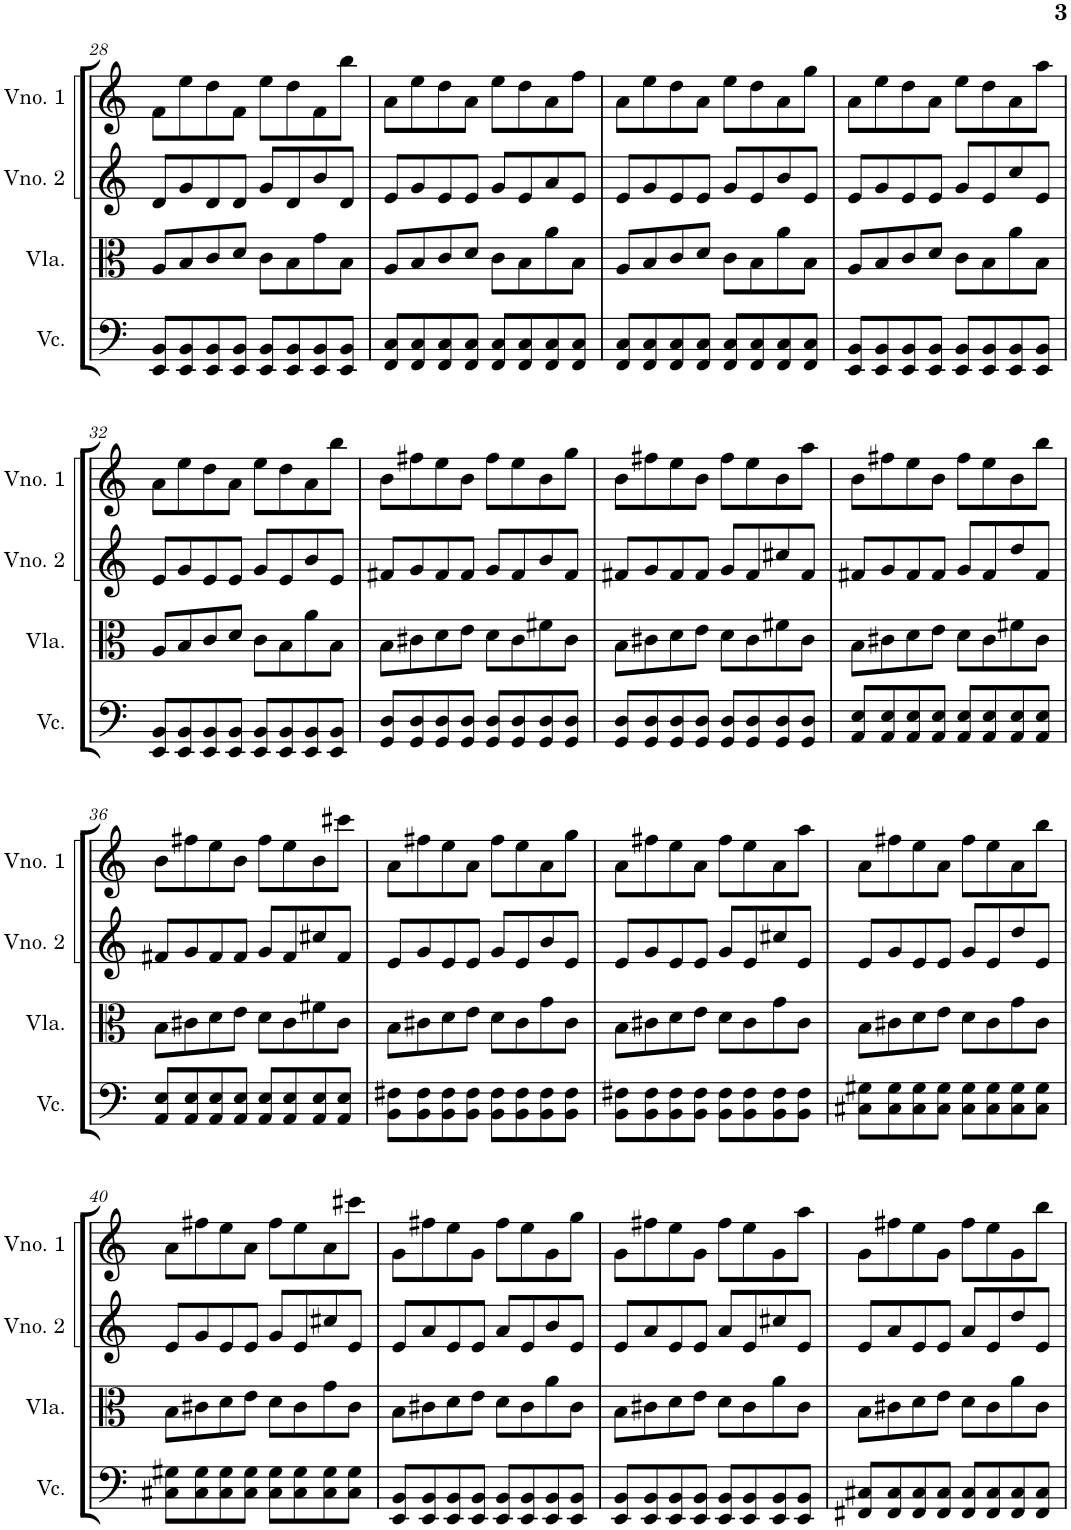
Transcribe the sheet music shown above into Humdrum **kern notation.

**kern	**kern	**kern	**kern
*part4	*part3	*part2	*part1
*staff4	*staff3	*staff2	*staff1
*I"Violoncelo	*I"Viola	*I"Violino 2	*I"Violino 1
*I'Vc.	*I'Vla.	*I'Vno. 2	*I'Vno. 1
!!LO:PB:g=z
*clefF4	*clefC3	*clefG2	*clefG2
*k[]	*k[]	*k[]	*k[]
*M2/2	*M2/2	*M2/2	*M2/2
*met(c|)	*met(c|)	*met(c|)	*met(c|)
=28	=28	=28	=28
8EE/ 8BB/L	8A/L	8d/L	8f\L
8EE/ 8BB/	8B/	8g/	8ee\
8EE/ 8BB/	8c/	8d/	8dd\
8EE/ 8BB/J	8d/J	8d/J	8f\J
8EE/ 8BB/L	8c\L	8g/L	8ee\L
8EE/ 8BB/	8B\	8d/	8dd\
8EE/ 8BB/	8g\	8b/	8f\
8EE/ 8BB/J	8B\J	8d/J	8bb\J
=29	=29	=29	=29
8FF/ 8C/L	8A/L	8e/L	8a\L
8FF/ 8C/	8B/	8g/	8ee\
8FF/ 8C/	8c/	8e/	8dd\
8FF/ 8C/J	8d/J	8e/J	8a\J
8FF/ 8C/L	8c\L	8g/L	8ee\L
8FF/ 8C/	8B\	8e/	8dd\
8FF/ 8C/	8a\	8a/	8a\
8FF/ 8C/J	8B\J	8e/J	8ff\J
=30	=30	=30	=30
8FF/ 8C/L	8A/L	8e/L	8a\L
8FF/ 8C/	8B/	8g/	8ee\
8FF/ 8C/	8c/	8e/	8dd\
8FF/ 8C/J	8d/J	8e/J	8a\J
8FF/ 8C/L	8c\L	8g/L	8ee\L
8FF/ 8C/	8B\	8e/	8dd\
8FF/ 8C/	8a\	8b/	8a\
8FF/ 8C/J	8B\J	8e/J	8gg\J
=31	=31	=31	=31
8EE/ 8BB/L	8A/L	8e/L	8a\L
8EE/ 8BB/	8B/	8g/	8ee\
8EE/ 8BB/	8c/	8e/	8dd\
8EE/ 8BB/J	8d/J	8e/J	8a\J
8EE/ 8BB/L	8c\L	8g/L	8ee\L
8EE/ 8BB/	8B\	8e/	8dd\
8EE/ 8BB/	8a\	8cc/	8a\
8EE/ 8BB/J	8B\J	8e/J	8aa\J
!!LO:LB:g=z
=32	=32	=32	=32
8EE/ 8BB/L	8A/L	8e/L	8a\L
8EE/ 8BB/	8B/	8g/	8ee\
8EE/ 8BB/	8c/	8e/	8dd\
8EE/ 8BB/J	8d/J	8e/J	8a\J
8EE/ 8BB/L	8c\L	8g/L	8ee\L
8EE/ 8BB/	8B\	8e/	8dd\
8EE/ 8BB/	8a\	8b/	8a\
8EE/ 8BB/J	8B\J	8e/J	8bb\J
=33	=33	=33	=33
8GG/ 8D/L	8B\L	8f#X/L	8b\L
8GG/ 8D/	8c#X\	8g/	8ff#X\
8GG/ 8D/	8d\	8f#/	8ee\
8GG/ 8D/J	8e\J	8f#/J	8b\J
8GG/ 8D/L	8d\L	8g/L	8ff#\L
8GG/ 8D/	8c#\	8f#/	8ee\
8GG/ 8D/	8f#X\	8b/	8b\
8GG/ 8D/J	8c#\J	8f#/J	8gg\J
=34	=34	=34	=34
8GG/ 8D/L	8B\L	8f#X/L	8b\L
8GG/ 8D/	8c#X\	8g/	8ff#X\
8GG/ 8D/	8d\	8f#/	8ee\
8GG/ 8D/J	8e\J	8f#/J	8b\J
8GG/ 8D/L	8d\L	8g/L	8ff#\L
8GG/ 8D/	8c#\	8f#/	8ee\
8GG/ 8D/	8f#X\	8cc#X/	8b\
8GG/ 8D/J	8c#\J	8f#/J	8aa\J
=35	=35	=35	=35
8AA/ 8E/L	8B\L	8f#X/L	8b\L
8AA/ 8E/	8c#X\	8g/	8ff#X\
8AA/ 8E/	8d\	8f#/	8ee\
8AA/ 8E/J	8e\J	8f#/J	8b\J
8AA/ 8E/L	8d\L	8g/L	8ff#\L
8AA/ 8E/	8c#\	8f#/	8ee\
8AA/ 8E/	8f#X\	8dd/	8b\
8AA/ 8E/J	8c#\J	8f#/J	8bb\J
!!LO:LB:g=z
=36	=36	=36	=36
8AA/ 8E/L	8B\L	8f#X/L	8b\L
8AA/ 8E/	8c#X\	8g/	8ff#X\
8AA/ 8E/	8d\	8f#/	8ee\
8AA/ 8E/J	8e\J	8f#/J	8b\J
8AA/ 8E/L	8d\L	8g/L	8ff#\L
8AA/ 8E/	8c#\	8f#/	8ee\
8AA/ 8E/	8f#X\	8cc#X/	8b\
8AA/ 8E/J	8c#\J	8f#/J	8ccc#X\J
=37	=37	=37	=37
8BB\ 8F#X\L	8B\L	8e/L	8a\L
8BB\ 8F#\	8c#X\	8g/	8ff#X\
8BB\ 8F#\	8d\	8e/	8ee\
8BB\ 8F#\J	8e\J	8e/J	8a\J
8BB\ 8F#\L	8d\L	8g/L	8ff#\L
8BB\ 8F#\	8c#\	8e/	8ee\
8BB\ 8F#\	8g\	8b/	8a\
8BB\ 8F#\J	8c#\J	8e/J	8gg\J
=38	=38	=38	=38
8BB\ 8F#X\L	8B\L	8e/L	8a\L
8BB\ 8F#\	8c#X\	8g/	8ff#X\
8BB\ 8F#\	8d\	8e/	8ee\
8BB\ 8F#\J	8e\J	8e/J	8a\J
8BB\ 8F#\L	8d\L	8g/L	8ff#\L
8BB\ 8F#\	8c#\	8e/	8ee\
8BB\ 8F#\	8g\	8cc#X/	8a\
8BB\ 8F#\J	8c#\J	8e/J	8aa\J
=39	=39	=39	=39
8C#X\ 8G#X\L	8B\L	8e/L	8a\L
8C#\ 8G#\	8c#X\	8g/	8ff#X\
8C#\ 8G#\	8d\	8e/	8ee\
8C#\ 8G#\J	8e\J	8e/J	8a\J
8C#\ 8G#\L	8d\L	8g/L	8ff#\L
8C#\ 8G#\	8c#\	8e/	8ee\
8C#\ 8G#\	8g\	8dd/	8a\
8C#\ 8G#\J	8c#\J	8e/J	8bb\J
!!LO:LB:g=z
=40	=40	=40	=40
8C#X\ 8G#X\L	8B\L	8e/L	8a\L
8C#\ 8G#\	8c#X\	8g/	8ff#X\
8C#\ 8G#\	8d\	8e/	8ee\
8C#\ 8G#\J	8e\J	8e/J	8a\J
8C#\ 8G#\L	8d\L	8g/L	8ff#\L
8C#\ 8G#\	8c#\	8e/	8ee\
8C#\ 8G#\	8g\	8cc#X/	8a\
8C#\ 8G#\J	8c#\J	8e/J	8ccc#X\J
=41	=41	=41	=41
8EE/ 8BB/L	8B\L	8e/L	8g\L
8EE/ 8BB/	8c#X\	8a/	8ff#X\
8EE/ 8BB/	8d\	8e/	8ee\
8EE/ 8BB/J	8e\J	8e/J	8g\J
8EE/ 8BB/L	8d\L	8a/L	8ff#\L
8EE/ 8BB/	8c#\	8e/	8ee\
8EE/ 8BB/	8a\	8b/	8g\
8EE/ 8BB/J	8c#\J	8e/J	8gg\J
=42	=42	=42	=42
8EE/ 8BB/L	8B\L	8e/L	8g\L
8EE/ 8BB/	8c#X\	8a/	8ff#X\
8EE/ 8BB/	8d\	8e/	8ee\
8EE/ 8BB/J	8e\J	8e/J	8g\J
8EE/ 8BB/L	8d\L	8a/L	8ff#\L
8EE/ 8BB/	8c#\	8e/	8ee\
8EE/ 8BB/	8a\	8cc#X/	8g\
8EE/ 8BB/J	8c#\J	8e/J	8aa\J
=43	=43	=43	=43
8FF#X/ 8C#X/L	8B\L	8e/L	8g\L
8FF#/ 8C#/	8c#X\	8a/	8ff#X\
8FF#/ 8C#/	8d\	8e/	8ee\
8FF#/ 8C#/J	8e\J	8e/J	8g\J
8FF#/ 8C#/L	8d\L	8a/L	8ff#\L
8FF#/ 8C#/	8c#\	8e/	8ee\
8FF#/ 8C#/	8a\	8dd/	8g\
8FF#/ 8C#/J	8c#\J	8e/J	8bb\J
=	=	=	=
*-	*-	*-	*-
